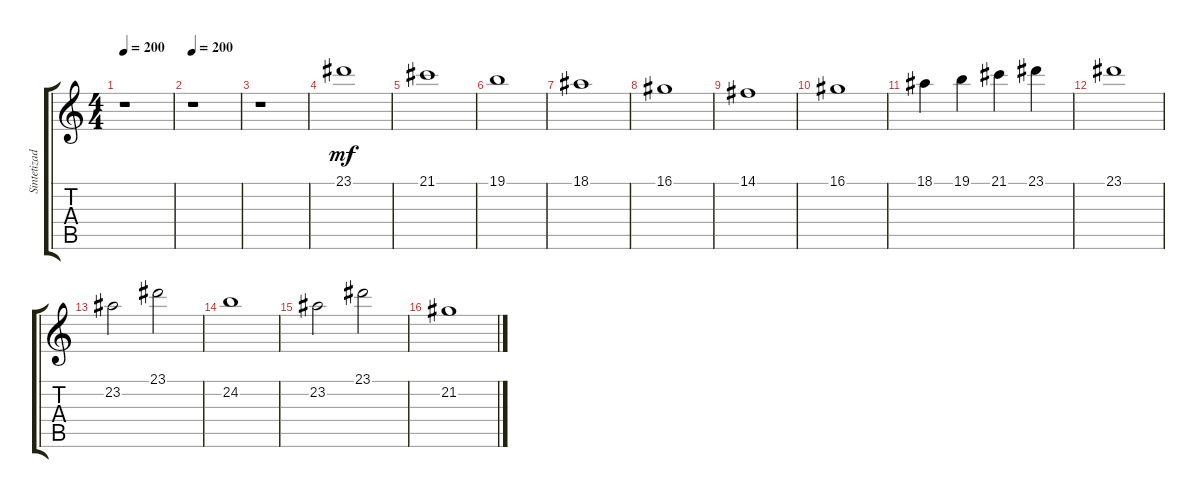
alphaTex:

\track ("Sintetizador 2" "Sintetizad") {instrument stringensemble1}
\staff {score tabs}
\tuning (E4 B3 G3 D3 A2 E2) {hide}
\ts (4 4)
\tempo 200
\clef g2
\ks c
r.1{dy mf instrument stringensemble1} |
\tempo 200
r.1 |
r.1 |
23.1.1 |
21.1.1 |
19.1.1 |
18.1.1 |
16.1.1 |
14.1.1 |
16.1.1 |
18.1.4 19.1.4 21.1.4 23.1.4 |
23.1.1 |
23.2.2 23.1.2 |
24.2.1 |
23.2.2 23.1.2 |
21.2.1
